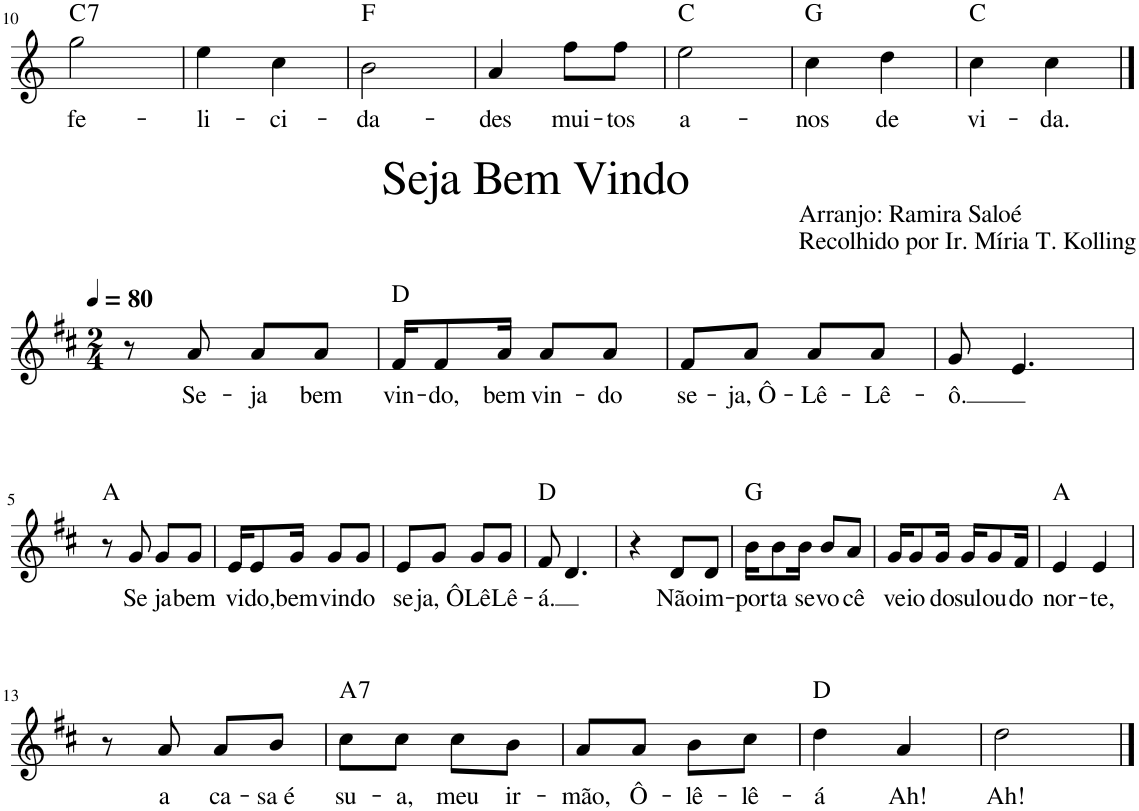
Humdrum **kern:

**kern	**text	**harte
*part1	*part1	*part1
*staff1	*staff1	*
*I"Voz	*	*
*I'Vo.	*	*
!!LO:PB:g=z
*clefG2	*	*
*k[]	*	*
*M2/4	*	*
=10	=10	=10
!	!LO:LY:b	!LO:H:kt=7
2gg\	fe-	C:7
=11	=11	=11
!	!LO:LY:b	!
4ee\	-li-	.
!	!LO:LY:b	!
4cc\	-ci-	.
=12	=12	=12
!	!LO:LY:b	!
2b\	-da-	F:maj
=13	=13	=13
!	!LO:LY:b	!
4a/	-des	.
!	!LO:LY:b	!
8ff\L	mui-	.
!	!LO:LY:b	!
8ff\J	-tos	.
=14	=14	=14
!	!LO:LY:b	!
2ee\	a-	C:maj
=15	=15	=15
!	!LO:LY:b	!
4cc\	-nos	G:maj
!	!LO:LY:b	!
4dd\	de	.
=16	=16	=16
!	!LO:LY:b	!
4cc\	vi-	C:maj
!	!LO:LY:b	!
4cc\	-da.	.
!!LO:LB:g=z
==1	==1	==1
*k[f#c#]	*	*
*M2/4	*	*
*MM80	*	*
!LO:TX:a:t=Seja Bem Vindo	!	!
!LO:TX:a:t=Arranjo&colon; Ramira Saloé	!	!
!LO:TX:a:t=Recolhido por Ir. Míria T. Kolling	!	!
8r	.	.
!	!LO:LY:b	!
8a/	Se-	.
!	!LO:LY:b	!
8a/L	-ja	.
!	!LO:LY:b	!
8a/J	bem	.
=2	=2	=2
!	!LO:LY:b	!
16f#/KL	vin-	D:maj
!	!LO:LY:b	!
8f#/	-do,	.
!	!LO:LY:b	!
16a/Jk	bem	.
!	!LO:LY:b	!
8a/L	vin-	.
!	!LO:LY:b	!
8a/J	-do	.
=3	=3	=3
!	!LO:LY:b	!
8f#/L	se-	.
!	!LO:LY:b	!
8a/J	-ja, Ô-	.
!	!LO:LY:b	!
8a/L	-Lê-	.
!	!LO:LY:b	!
8a/J	-Lê-	.
=4	=4	=4
!	!LO:LY:b	!
8g/	-ô.	.
4.e/	.	.
!!LO:LB:g=z
=5	=5	=5
8r	.	A:maj
!	!LO:LY:b	!
8g/	Se-	.
!	!LO:LY:b	!
8g/L	-ja	.
!	!LO:LY:b	!
8g/J	bem	.
=6	=6	=6
!	!LO:LY:b	!
16e/KL	vi-	.
!	!LO:LY:b	!
8e/	-do,	.
!	!LO:LY:b	!
16g/Jk	bem	.
!	!LO:LY:b	!
8g/L	vin-	.
!	!LO:LY:b	!
8g/J	-do	.
=7	=7	=7
!	!LO:LY:b	!
8e/L	se-	.
!	!LO:LY:b	!
8g/J	-ja, Ô-	.
!	!LO:LY:b	!
8g/L	-Lê-	.
!	!LO:LY:b	!
8g/J	-Lê-	.
=8	=8	=8
!	!LO:LY:b	!
8f#/	-á.	D:maj
4.d/	.	.
=9	=9	=9
4r	.	.
!	!LO:LY:b	!
8d/L	Não	.
!	!LO:LY:b	!
8d/J	im-	.
=10	=10	=10
!	!LO:LY:b	!
16b\KL	-por-	G:maj
!	!LO:LY:b	!
8b\	-ta	.
!	!LO:LY:b	!
16b\Jk	se	.
!	!LO:LY:b	!
8b/L	vo-	.
!	!LO:LY:b	!
8a/J	-cê	.
=11	=11	=11
!	!LO:LY:b	!
16g/KL	ve-	.
!	!LO:LY:b	!
8g/	-io	.
!	!LO:LY:b	!
16g/Jk	do	.
!	!LO:LY:b	!
16g/KL	sul	.
!	!LO:LY:b	!
8g/	ou	.
!	!LO:LY:b	!
16f#/Jk	do	.
=12	=12	=12
!	!LO:LY:b	!
4e/	nor-	A:maj
!	!LO:LY:b	!
4e/	-te,	.
!!LO:LB:g=z
=13	=13	=13
8r	.	.
!	!LO:LY:b	!
8a/	a	.
!	!LO:LY:b	!
8a/L	ca-	.
!	!LO:LY:b	!
8b/J	-sa é	.
=14	=14	=14
!	!LO:LY:b	!LO:H:kt=7
8cc#\L	su-	A:7
!	!LO:LY:b	!
8cc#\J	-a,	.
!	!LO:LY:b	!
8cc#\L	meu	.
!	!LO:LY:b	!
8b\J	ir-	.
=15	=15	=15
!	!LO:LY:b	!
8a/L	-mão,	.
!	!LO:LY:b	!
8a/J	Ô-	.
!	!LO:LY:b	!
8b\L	-lê-	.
!	!LO:LY:b	!
8cc#\J	-lê-	.
=16	=16	=16
!	!LO:LY:b	!
4dd\	-á	D:maj
!	!LO:LY:b	!
4a/	Ah!	.
=17	=17	=17
!	!LO:LY:b	!
2dd\	Ah!	.
==	==	==
*-	*-	*-
